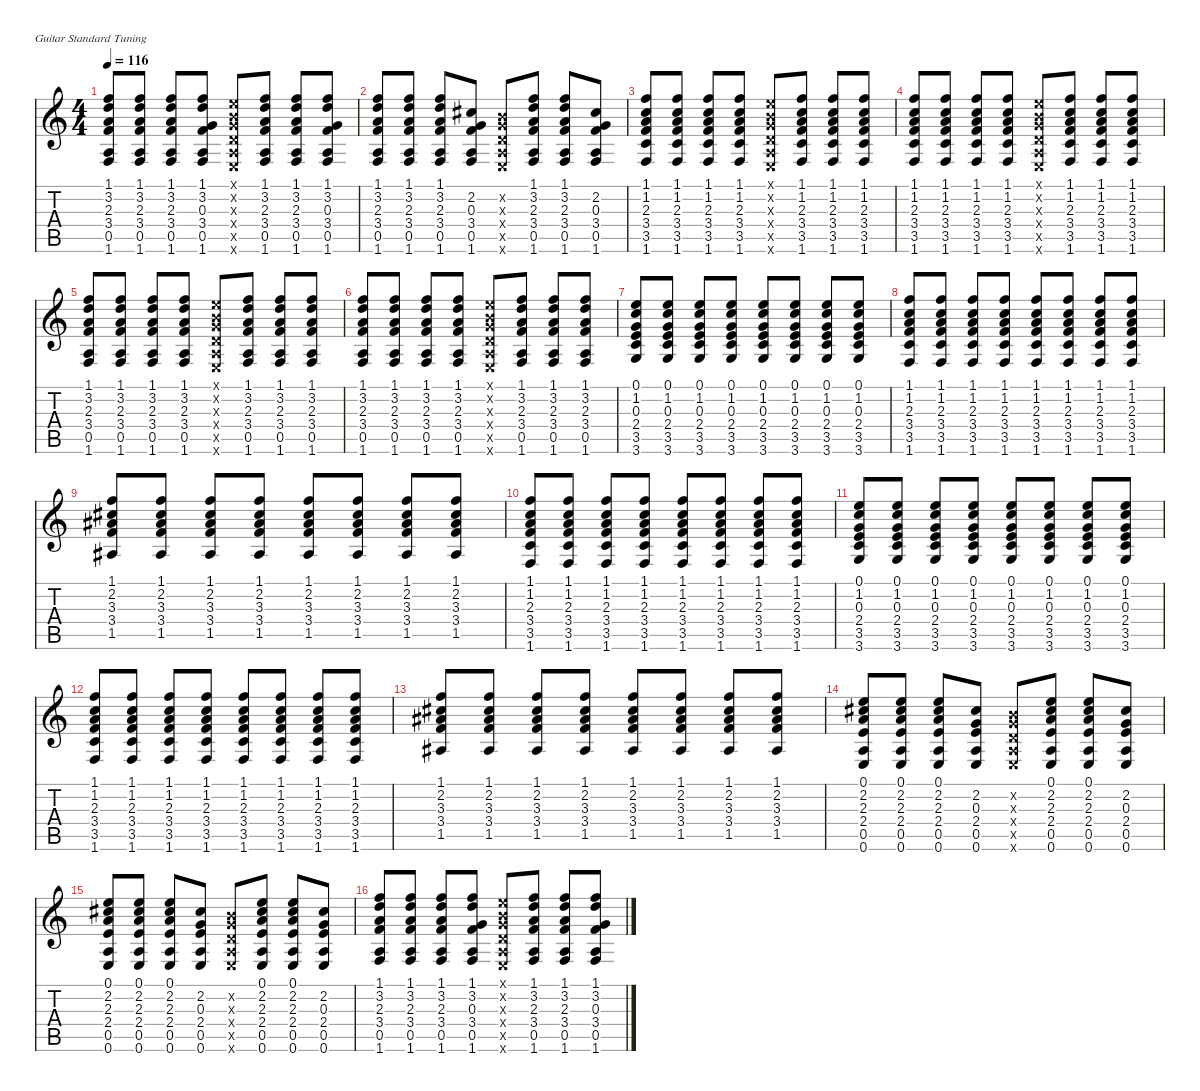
\defaultSystemsLayout 4
\hideDynamics
\bracketExtendMode nobrackets
\singleTrackTrackNamePolicy hidden
\multiTrackTrackNamePolicy hidden
\firstSystemTrackNameMode fullname
\firstSystemTrackNameOrientation horizontal
\otherSystemsTrackNameOrientation horizontal
\track ("Ac. 12-Str. Gtr." "s.guit.") {instrument acousticguitarsteel}
\staff {score tabs}
\tuning (E4 B3 G3 D3 A2 E2)
\ts (4 4)
\tempo 116
\clef g2
\ks c
(1.1 3.2 2.3 3.4 0.5 1.6).8{dy f beam Up} (1.1 3.2 2.3 3.4 0.5 1.6).8{beam Up} (1.1 3.2 2.3 3.4 0.5 1.6).8{beam Up} (1.1 3.2 0.3 3.4 0.5 1.6).8{beam Up} (0.1{x} 0.2{x} 0.3{x} 0.4{x} 0.5{x} 0.6{x}).8{beam Up} (1.1 3.2 2.3 3.4 0.5 1.6).8{beam Up} (1.1 3.2 2.3 3.4 0.5 1.6).8{beam Up} (1.1 3.2 0.3 3.4 0.5 1.6).8{beam Up} |
(1.1 3.2 2.3 3.4 0.5 1.6).8{beam Up} (1.1 3.2 2.3 3.4 0.5 1.6).8{beam Up} (1.1 3.2 2.3 3.4 0.5 1.6).8{beam Up} (2.2{acc #} 0.3 3.4 0.5 1.6).8{beam Up} (0.2{x} 0.3{x} 0.4{x} 0.5{x} 0.6{x}).8{beam Up} (1.1 3.2 2.3 3.4 0.5 1.6).8{beam Up} (1.1 3.2 2.3 3.4 0.5 1.6).8{beam Up} (2.2{acc #} 0.3 3.4 0.5 1.6).8{beam Up} |
(1.1 1.2 2.3 3.4 3.5 1.6).8{beam Up} (1.1 1.2 2.3 3.4 3.5 1.6).8{beam Up} (1.1 1.2 2.3 3.4 3.5 1.6).8{beam Up} (1.1 1.2 2.3 3.4 3.5 1.6).8{beam Up} (0.1{x} 0.2{x} 0.3{x} 0.4{x} 0.5{x} 0.6{x}).8{beam Up} (1.1 1.2 2.3 3.4 3.5 1.6).8{beam Up} (1.1 1.2 2.3 3.4 3.5 1.6).8{beam Up} (1.1 1.2 2.3 3.4 3.5 1.6).8{beam Up} |
(1.1 1.2 2.3 3.4 3.5 1.6).8{beam Up} (1.1 1.2 2.3 3.4 3.5 1.6).8{beam Up} (1.1 1.2 2.3 3.4 3.5 1.6).8{beam Up} (1.1 1.2 2.3 3.4 3.5 1.6).8{beam Up} (0.1{x} 0.2{x} 0.3{x} 0.4{x} 0.5{x} 0.6{x}).8{beam Up} (1.1 1.2 2.3 3.4 3.5 1.6).8{beam Up} (1.1 1.2 2.3 3.4 3.5 1.6).8{beam Up} (1.1 1.2 2.3 3.4 3.5 1.6).8{beam Up} |
(1.1 3.2 2.3 3.4 0.5 1.6).8{beam Up} (1.1 3.2 2.3 3.4 0.5 1.6).8{beam Up} (1.1 3.2 2.3 3.4 0.5 1.6).8{beam Up} (1.1 3.2 2.3 3.4 0.5 1.6).8{beam Up} (0.1{x} 0.2{x} 0.3{x} 0.4{x} 0.5{x} 0.6{x}).8{beam Up} (1.1 3.2 2.3 3.4 0.5 1.6).8{beam Up} (1.1 3.2 2.3 3.4 0.5 1.6).8{beam Up} (1.1 3.2 2.3 3.4 0.5 1.6).8{beam Up} |
(1.1 3.2 2.3 3.4 0.5 1.6).8{beam Up} (1.1 3.2 2.3 3.4 0.5 1.6).8{beam Up} (1.1 3.2 2.3 3.4 0.5 1.6).8{beam Up} (1.1 3.2 2.3 3.4 0.5 1.6).8{beam Up} (0.1{x} 0.2{x} 0.3{x} 0.4{x} 0.5{x} 0.6{x}).8{beam Up} (1.1 3.2 2.3 3.4 0.5 1.6).8{beam Up} (1.1 3.2 2.3 3.4 0.5 1.6).8{beam Up} (1.1 3.2 2.3 3.4 0.5 1.6).8{beam Up} |
(0.1 1.2 0.3 2.4 3.5 3.6).8{beam Up} (0.1 1.2 0.3 2.4 3.5 3.6).8{beam Up} (0.1 1.2 0.3 2.4 3.5 3.6).8{beam Up} (0.1 1.2 0.3 2.4 3.5 3.6).8{beam Up} (0.1 1.2 0.3 2.4 3.5 3.6).8{beam Up} (0.1 1.2 0.3 2.4 3.5 3.6).8{beam Up} (0.1 1.2 0.3 2.4 3.5 3.6).8{beam Up} (0.1 1.2 0.3 2.4 3.5 3.6).8{beam Up} |
(1.1 1.2 2.3 3.4 3.5 1.6).8{beam Up} (1.1 1.2 2.3 3.4 3.5 1.6).8{beam Up} (1.1 1.2 2.3 3.4 3.5 1.6).8{beam Up} (1.1 1.2 2.3 3.4 3.5 1.6).8{beam Up} (1.1 1.2 2.3 3.4 3.5 1.6).8{beam Up} (1.1 1.2 2.3 3.4 3.5 1.6).8{beam Up} (1.1 1.2 2.3 3.4 3.5 1.6).8{beam Up} (1.1 1.2 2.3 3.4 3.5 1.6).8{beam Up} |
(1.1 2.2{acc #} 3.3{acc #} 3.4 1.5{acc #}).8{beam Up} (1.1 2.2{acc #} 3.3{acc #} 3.4 1.5{acc #}).8{beam Up} (1.1 2.2{acc #} 3.3{acc #} 3.4 1.5{acc #}).8{beam Up} (1.1 2.2{acc #} 3.3{acc #} 3.4 1.5{acc #}).8{beam Up} (1.1 2.2{acc #} 3.3{acc #} 3.4 1.5{acc #}).8{beam Up} (1.1 2.2{acc #} 3.3{acc #} 3.4 1.5{acc #}).8{beam Up} (1.1 2.2{acc #} 3.3{acc #} 3.4 1.5{acc #}).8{beam Up} (1.1 2.2{acc #} 3.3{acc #} 3.4 1.5{acc #}).8{beam Up} |
(1.1 1.2 2.3 3.4 3.5 1.6).8{beam Up} (1.1 1.2 2.3 3.4 3.5 1.6).8{beam Up} (1.1 1.2 2.3 3.4 3.5 1.6).8{beam Up} (1.1 1.2 2.3 3.4 3.5 1.6).8{beam Up} (1.1 1.2 2.3 3.4 3.5 1.6).8{beam Up} (1.1 1.2 2.3 3.4 3.5 1.6).8{beam Up} (1.1 1.2 2.3 3.4 3.5 1.6).8{beam Up} (1.1 1.2 2.3 3.4 3.5 1.6).8{beam Up} |
(0.1 1.2 0.3 2.4 3.5 3.6).8{beam Up} (0.1 1.2 0.3 2.4 3.5 3.6).8{beam Up} (0.1 1.2 0.3 2.4 3.5 3.6).8{beam Up} (0.1 1.2 0.3 2.4 3.5 3.6).8{beam Up} (0.1 1.2 0.3 2.4 3.5 3.6).8{beam Up} (0.1 1.2 0.3 2.4 3.5 3.6).8{beam Up} (0.1 1.2 0.3 2.4 3.5 3.6).8{beam Up} (0.1 1.2 0.3 2.4 3.5 3.6).8{beam Up} |
(1.1 1.2 2.3 3.4 3.5 1.6).8{beam Up} (1.1 1.2 2.3 3.4 3.5 1.6).8{beam Up} (1.1 1.2 2.3 3.4 3.5 1.6).8{beam Up} (1.1 1.2 2.3 3.4 3.5 1.6).8{beam Up} (1.1 1.2 2.3 3.4 3.5 1.6).8{beam Up} (1.1 1.2 2.3 3.4 3.5 1.6).8{beam Up} (1.1 1.2 2.3 3.4 3.5 1.6).8{beam Up} (1.1 1.2 2.3 3.4 3.5 1.6).8{beam Up} |
(1.1 2.2{acc #} 3.3{acc #} 3.4 1.5{acc #}).8{beam Up} (1.1 2.2{acc #} 3.3{acc #} 3.4 1.5{acc #}).8{beam Up} (1.1 2.2{acc #} 3.3{acc #} 3.4 1.5{acc #}).8{beam Up} (1.1 2.2{acc #} 3.3{acc #} 3.4 1.5{acc #}).8{beam Up} (1.1 2.2{acc #} 3.3{acc #} 3.4 1.5{acc #}).8{beam Up} (1.1 2.2{acc #} 3.3{acc #} 3.4 1.5{acc #}).8{beam Up} (1.1 2.2{acc #} 3.3{acc #} 3.4 1.5{acc #}).8{beam Up} (1.1 2.2{acc #} 3.3{acc #} 3.4 1.5{acc #}).8{beam Up} |
(0.1 2.2{acc #} 2.3 2.4 0.5 0.6).8{beam Up} (0.1 2.2{acc #} 2.3 2.4 0.5 0.6).8{beam Up} (0.1 2.2{acc #} 2.3 2.4 0.5 0.6).8{beam Up} (2.2{acc #} 0.3 2.4 0.5 0.6).8{beam Up} (0.2{x} 0.3{x} 0.4{x} 0.5{x} 0.6{x}).8{beam Up} (0.1 2.2{acc #} 2.3 2.4 0.5 0.6).8{beam Up} (0.1 2.2{acc #} 2.3 2.4 0.5 0.6).8{beam Up} (2.2{acc #} 0.3 2.4 0.5 0.6).8{beam Up} |
(0.1 2.2{acc #} 2.3 2.4 0.5 0.6).8{beam Up} (0.1 2.2{acc #} 2.3 2.4 0.5 0.6).8{beam Up} (0.1 2.2{acc #} 2.3 2.4 0.5 0.6).8{beam Up} (2.2{acc #} 0.3 2.4 0.5 0.6).8{beam Up} (0.2{x} 0.3{x} 0.4{x} 0.5{x} 0.6{x}).8{beam Up} (0.1 2.2{acc #} 2.3 2.4 0.5 0.6).8{beam Up} (0.1 2.2{acc #} 2.3 2.4 0.5 0.6).8{beam Up} (2.2{acc #} 0.3 2.4 0.5 0.6).8{beam Up} |
(1.1 3.2 2.3 3.4 0.5 1.6).8{beam Up} (1.1 3.2 2.3 3.4 0.5 1.6).8{beam Up} (1.1 3.2 2.3 3.4 0.5 1.6).8{beam Up} (1.1 3.2 0.3 3.4 0.5 1.6).8{beam Up} (0.1{x} 0.2{x} 0.3{x} 0.4{x} 0.5{x} 0.6{x}).8{beam Up} (1.1 3.2 2.3 3.4 0.5 1.6).8{beam Up} (1.1 3.2 2.3 3.4 0.5 1.6).8{beam Up} (1.1 3.2 0.3 3.4 0.5 1.6).8{beam Up}
